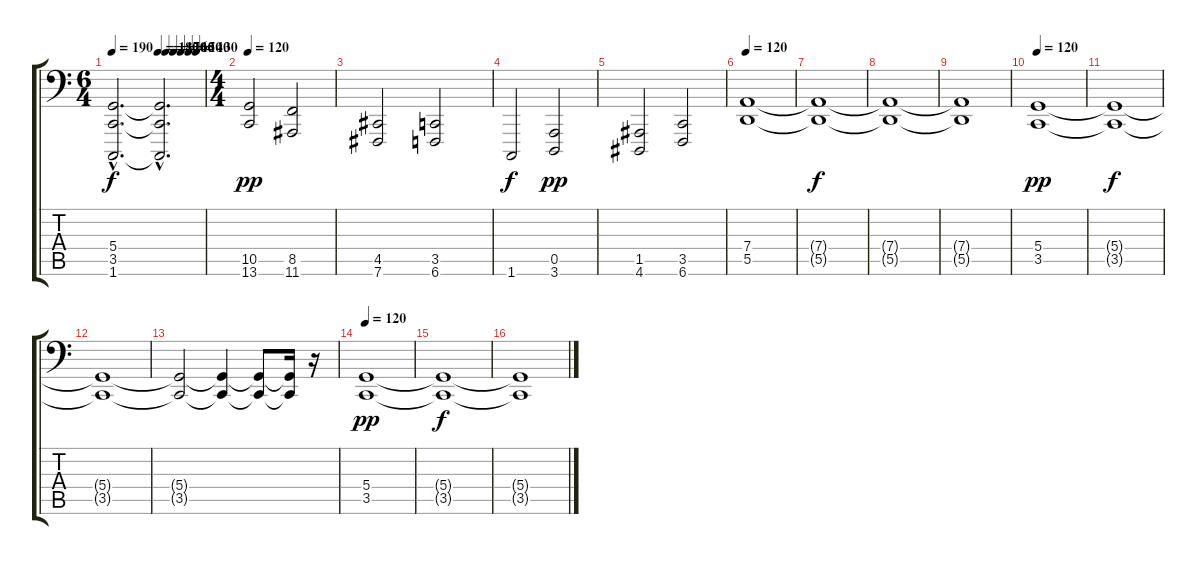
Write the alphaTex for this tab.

\track "" {instrument churchorgan}
\staff {score tabs}
\tuning (E3 B2 G2 D2 A1 B0) {hide}
\ts (6 4)
\tempo 190
\tempo (180 0.5)
\tempo (170 0.5833333333333334)
\tempo (160 0.6666666666666666)
\tempo (150 0.75)
\tempo (140 0.8333333333333334)
\tempo (130 0.9166666666666666)
\clef f4
\ks c
(5.4{hac t} 3.5{hac t} 1.6{hac t}).2{d dy f} (5.4{hac t} 3.5{hac t} 1.6{hac t}).2{d} |
\ts (4 4)
\tempo 120
(10.5 13.6).2{dy pp} (8.5 11.6).2 |
(4.5 7.6).2 (3.5 6.6).2 |
1.6.2{dy f} (0.5 3.6).2{dy pp} |
(1.5 4.6).2 (3.5 6.6).2 |
\tempo 120
(7.4 5.5).1 |
(7.4{t} 5.5{t}).1{dy f} |
(7.4{t} 5.5{t}).1 |
(7.4{t} 5.5{t}).1 |
\tempo 120
(5.4 3.5).1{dy pp} |
(5.4{t} 3.5{t}).1{dy f} |
(5.4{t} 3.5{t}).1 |
(5.4{t} 3.5{t}).2 (5.4{t} 3.5{t}).4 (5.4{t} 3.5{t}).8 (5.4{t} 3.5{t}).16 r.16 |
\tempo 120
(5.4 3.5).1{dy pp volume 10} |
(5.4{t} 3.5{t}).1{dy f} |
(5.4{t} 3.5{t}).1
